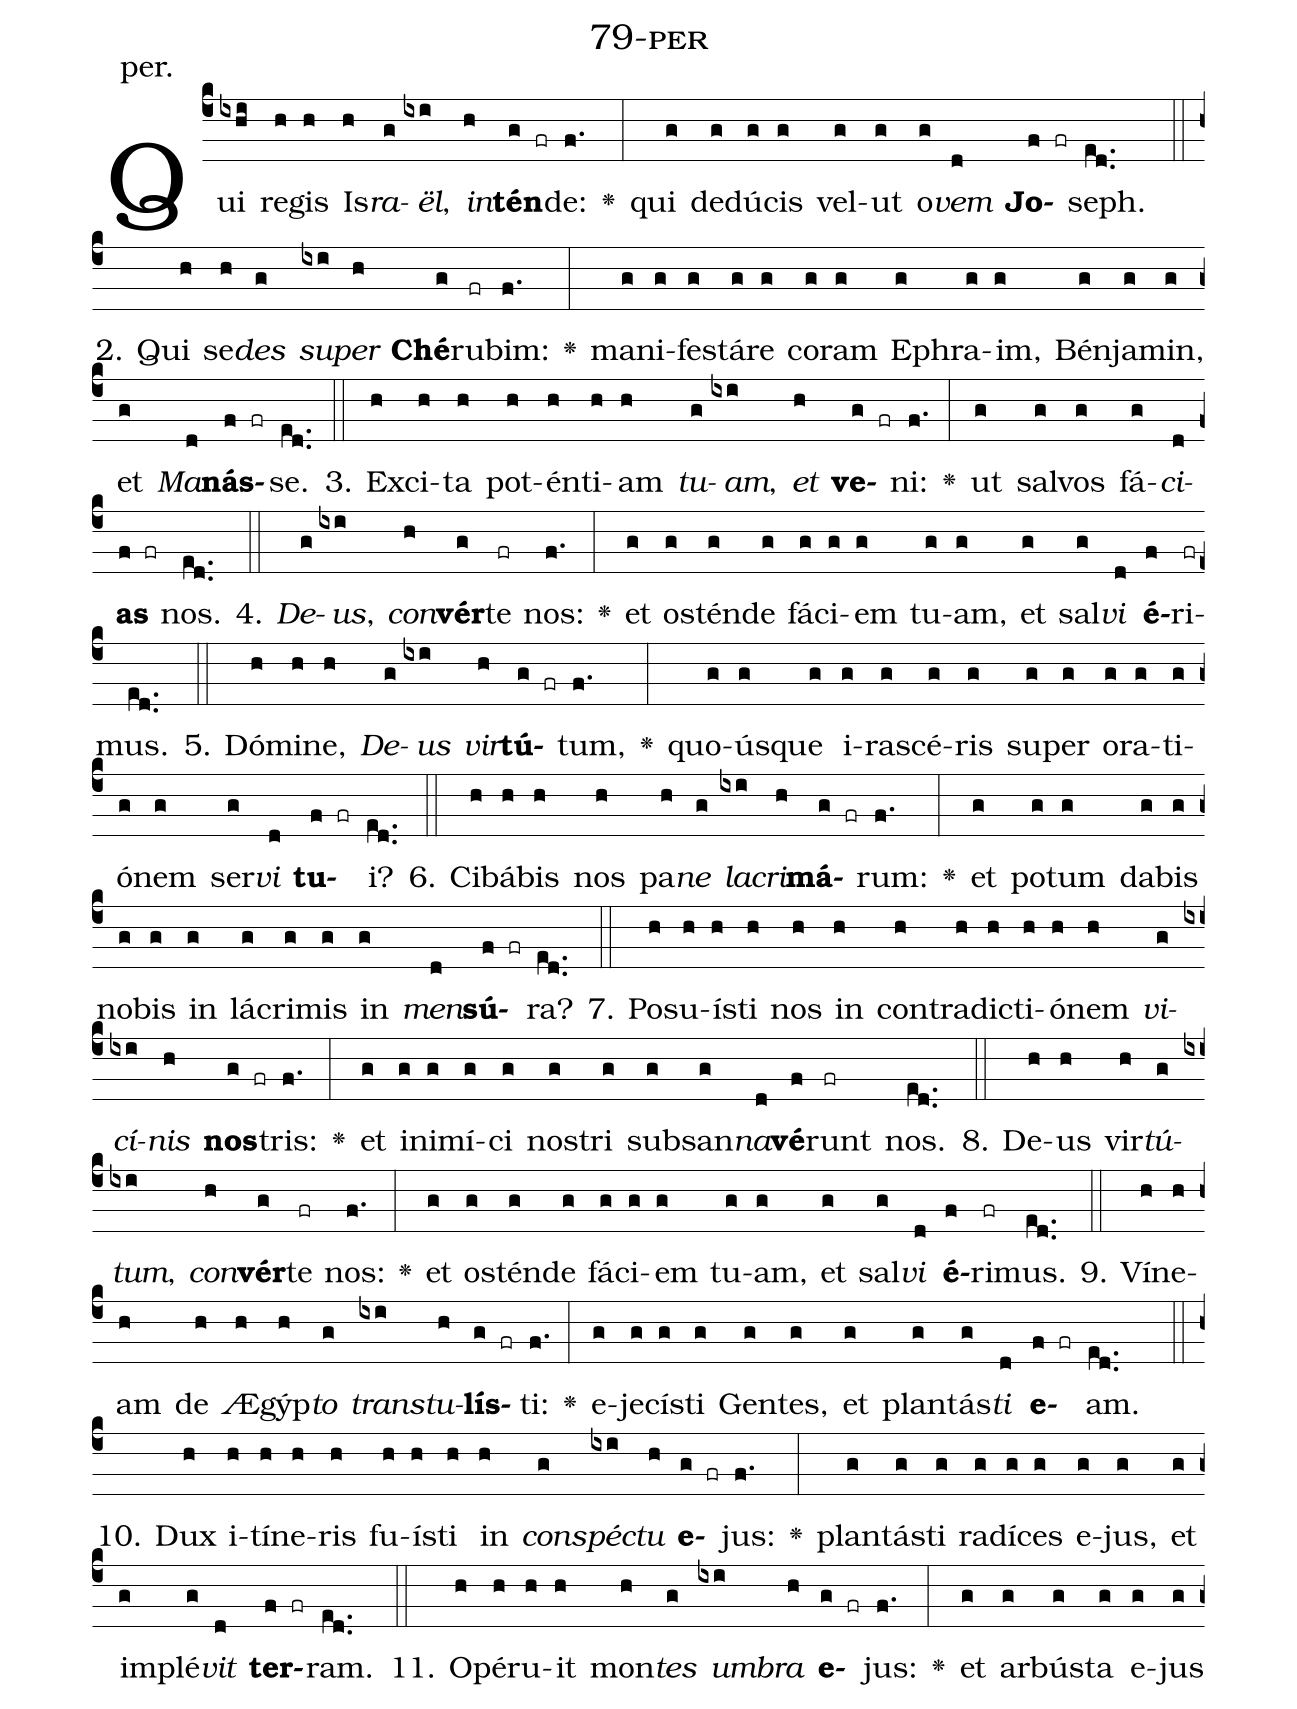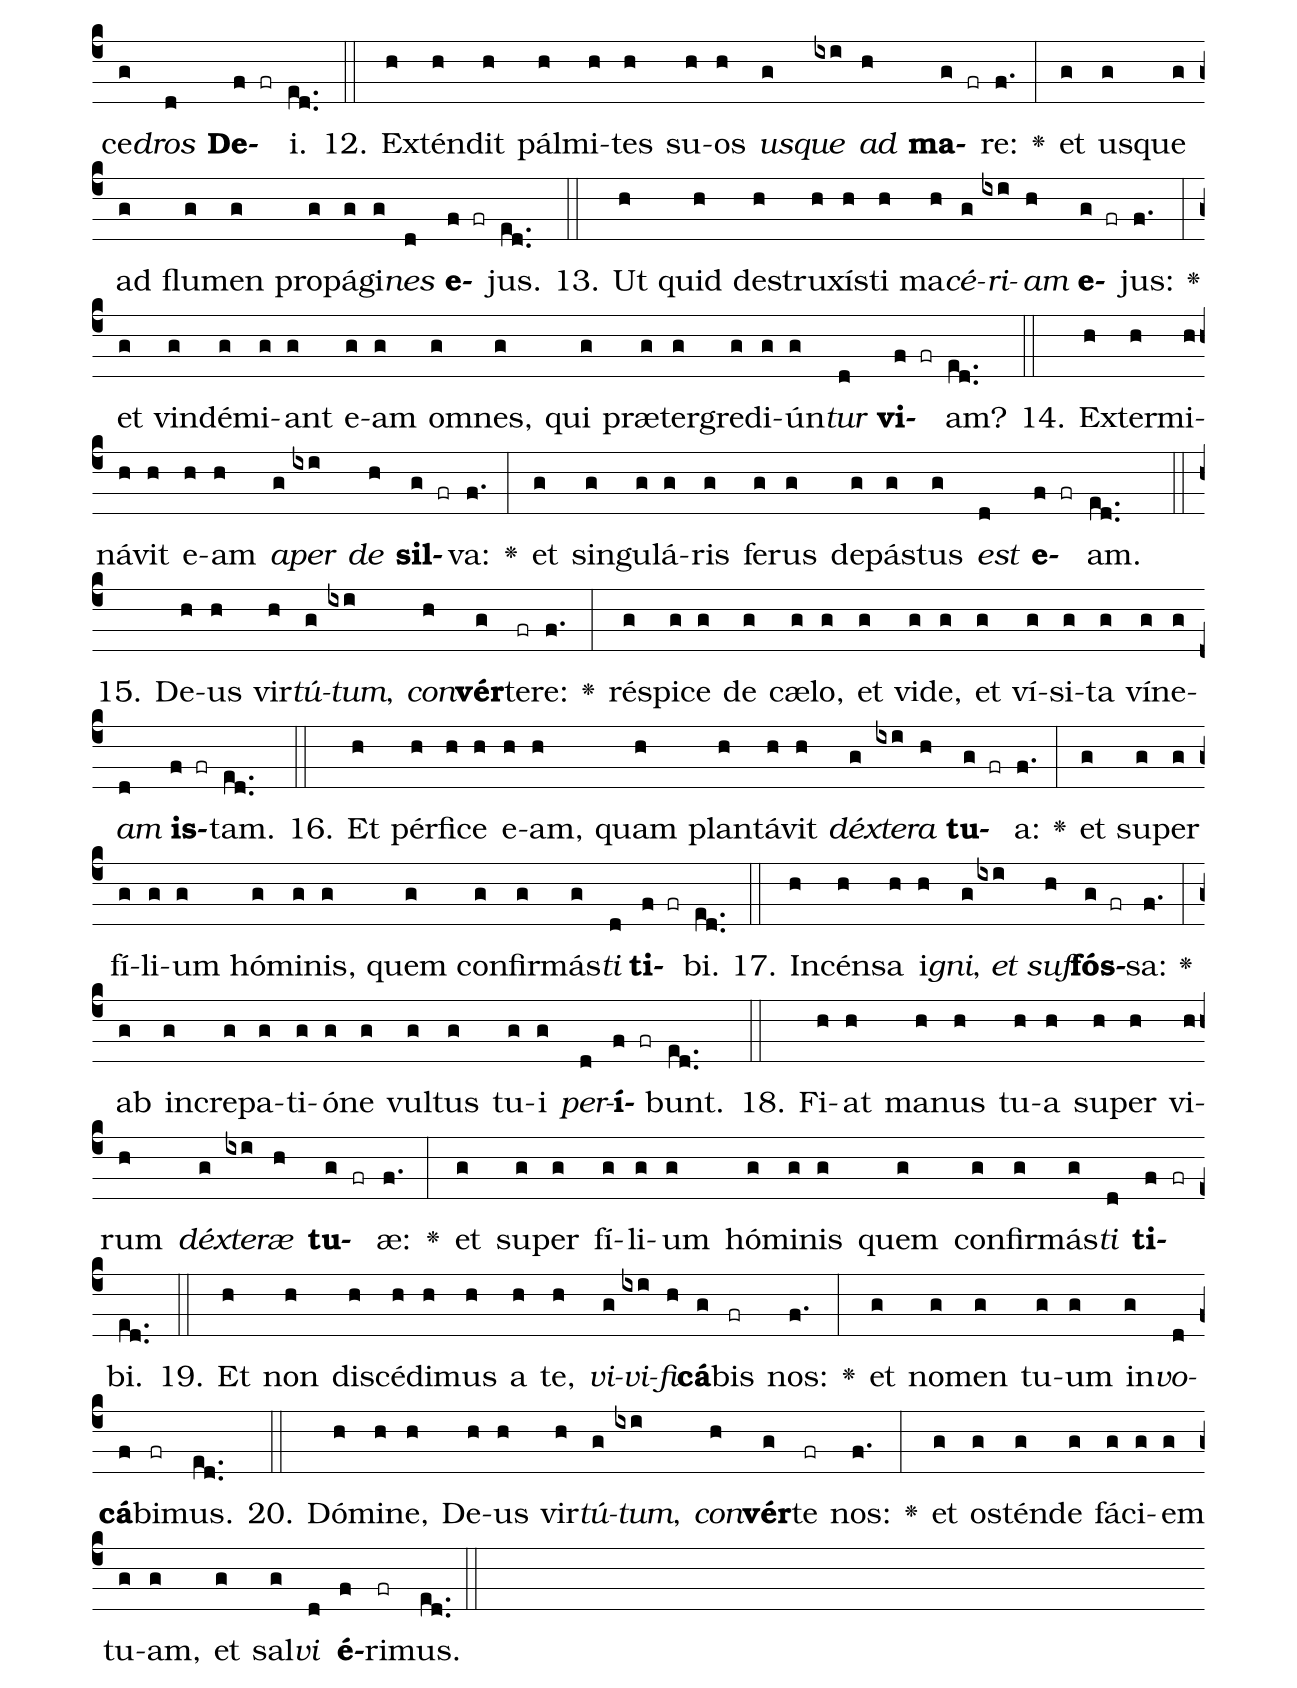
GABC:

name: 79-per;
annotation: per.;
%%
(c4)Qui(ixhi) re(h)gis(h) Is(h)<i>ra</i>(g)<i>ël</i>,(ixi) <i>in</i>(h)<b>tén</b>(g fr)de:(f.) <v>\greheightstar</v>(:) qui(g) de(g)dú(g)cis(g) vel(g)ut(g) o(g)<i>vem</i>(d) <b>Jo</b>(f fr)seph.(ed..) (::)
2. Qui(h) se(h)<i>des</i>(g) <i>su</i>(ixi)<i>per</i>(h) <b>Ché</b>(g)ru(fr)bim:(f.) <v>\greheightstar</v>(:) ma(g)ni(g)fes(g)tá(g)re(g) co(g)ram(g) E(g)phra(g)im,(g) Bén(g)ja(g)min,(g) et(g) <i>Ma</i>(d)<b>nás</b>(f fr)se.(ed..) (::)
3. Ex(h)ci(h)ta(h) pot(h)én(h)ti(h)am(h) <i>tu</i>(g)<i>am</i>,(ixi) <i>et</i>(h) <b>ve</b>(g fr)ni:(f.) <v>\greheightstar</v>(:) ut(g) sal(g)vos(g) fá(g)<i>ci</i>(d)<b>as</b>(f fr) nos.(ed..) (::)
4. <i>De</i>(g)<i>us</i>,(ixi) <i>con</i>(h)<b>vér</b>(g)te(fr) nos:(f.) <v>\greheightstar</v>(:) et(g) os(g)tén(g)de(g) fá(g)ci(g)em(g) tu(g)am,(g) et(g) sal(g)<i>vi</i>(d) <b>é</b>(f)ri(fr)mus.(ed..) (::)
5. Dó(h)mi(h)ne,(h) <i>De</i>(g)<i>us</i>(ixi) <i>vir</i>(h)<b>tú</b>(g fr)tum,(f.) <v>\greheightstar</v>(:) quo(g)ús(g)que(g) i(g)ra(g)scé(g)ris(g) su(g)per(g) o(g)ra(g)ti(g)ó(g)nem(g) ser(g)<i>vi</i>(d) <b>tu</b>(f fr)i?(ed..) (::)
6. Ci(h)bá(h)bis(h) nos(h) pa(h)<i>ne</i>(g) <i>la</i>(ixi)<i>cri</i>(h)<b>má</b>(g fr)rum:(f.) <v>\greheightstar</v>(:) et(g) po(g)tum(g) da(g)bis(g) no(g)bis(g) in(g) lá(g)cri(g)mis(g) in(g) <i>men</i>(d)<b>sú</b>(f fr)ra?(ed..) (::)
7. Po(h)su(h)ís(h)ti(h) nos(h) in(h) con(h)tra(h)dic(h)ti(h)ó(h)nem(h) <i>vi</i>(g)<i>cí</i>(ixi)<i>nis</i>(h) <b>nos</b>(g fr)tris:(f.) <v>\greheightstar</v>(:) et(g) in(g)i(g)mí(g)ci(g) nos(g)tri(g) sub(g)san(g)<i>na</i>(d)<b>vé</b>(f)runt(fr) nos.(ed..) (::)
8. De(h)us(h) vir(h)<i>tú</i>(g)<i>tum</i>,(ixi) <i>con</i>(h)<b>vér</b>(g)te(fr) nos:(f.) <v>\greheightstar</v>(:) et(g) os(g)tén(g)de(g) fá(g)ci(g)em(g) tu(g)am,(g) et(g) sal(g)<i>vi</i>(d) <b>é</b>(f)ri(fr)mus.(ed..) (::)
9. Ví(h)ne(h)am(h) de(h) Æ(h)gýp(h)<i>to</i>(g) <i>trans</i>(ixi)<i>tu</i>(h)<b>lís</b>(g fr)ti:(f.) <v>\greheightstar</v>(:) e(g)je(g)cís(g)ti(g) Gen(g)tes,(g) et(g) plan(g)tás(g)<i>ti</i>(d) <b>e</b>(f fr)am.(ed..) (::)
10. Dux(h) i(h)tí(h)ne(h)ris(h) fu(h)ís(h)ti(h) in(h) <i>con</i>(g)<i>spéc</i>(ixi)<i>tu</i>(h) <b>e</b>(g fr)jus:(f.) <v>\greheightstar</v>(:) plan(g)tás(g)ti(g) ra(g)dí(g)ces(g) e(g)jus,(g) et(g) im(g)plé(g)<i>vit</i>(d) <b>ter</b>(f fr)ram.(ed..) (::)
11. O(h)pé(h)ru(h)it(h) mon(h)<i>tes</i>(g) <i>um</i>(ixi)<i>bra</i>(h) <b>e</b>(g fr)jus:(f.) <v>\greheightstar</v>(:) et(g) ar(g)bús(g)ta(g) e(g)jus(g) ce(g)<i>dros</i>(d) <b>De</b>(f fr)i.(ed..) (::)
12. Ex(h)tén(h)dit(h) pál(h)mi(h)tes(h) su(h)os(h) <i>us</i>(g)<i>que</i>(ixi) <i>ad</i>(h) <b>ma</b>(g fr)re:(f.) <v>\greheightstar</v>(:) et(g) us(g)que(g) ad(g) flu(g)men(g) pro(g)pá(g)gi(g)<i>nes</i>(d) <b>e</b>(f fr)jus.(ed..) (::)
13. Ut(h) quid(h) de(h)stru(h)xís(h)ti(h) ma(h)<i>cé</i>(g)<i>ri</i>(ixi)<i>am</i>(h) <b>e</b>(g fr)jus:(f.) <v>\greheightstar</v>(:) et(g) vin(g)dé(g)mi(g)ant(g) e(g)am(g) om(g)nes,(g) qui(g) præ(g)ter(g)gre(g)di(g)ún(g)<i>tur</i>(d) <b>vi</b>(f fr)am?(ed..) (::)
14. Ex(h)ter(h)mi(h)ná(h)vit(h) e(h)am(h) <i>a</i>(g)<i>per</i>(ixi) <i>de</i>(h) <b>sil</b>(g fr)va:(f.) <v>\greheightstar</v>(:) et(g) sin(g)gu(g)lá(g)ris(g) fe(g)rus(g) de(g)pás(g)tus(g) <i>est</i>(d) <b>e</b>(f fr)am.(ed..) (::)
15. De(h)us(h) vir(h)<i>tú</i>(g)<i>tum</i>,(ixi) <i>con</i>(h)<b>vér</b>(g)te(fr)re:(f.) <v>\greheightstar</v>(:) ré(g)spi(g)ce(g) de(g) cæ(g)lo,(g) et(g) vi(g)de,(g) et(g) ví(g)si(g)ta(g) ví(g)ne(g)<i>am</i>(d) <b>is</b>(f fr)tam.(ed..) (::)
16. Et(h) pér(h)fi(h)ce(h) e(h)am,(h) quam(h) plan(h)tá(h)vit(h) <i>déx</i>(g)<i>te</i>(ixi)<i>ra</i>(h) <b>tu</b>(g fr)a:(f.) <v>\greheightstar</v>(:) et(g) su(g)per(g) fí(g)li(g)um(g) hó(g)mi(g)nis,(g) quem(g) con(g)fir(g)más(g)<i>ti</i>(d) <b>ti</b>(f fr)bi.(ed..) (::)
17. In(h)cén(h)sa(h) i(h)<i>gni</i>,(g) <i>et</i>(ixi) <i>suf</i>(h)<b>fós</b>(g fr)sa:(f.) <v>\greheightstar</v>(:) ab(g) in(g)cre(g)pa(g)ti(g)ó(g)ne(g) vul(g)tus(g) tu(g)i(g) <i>per</i>(d)<b>í</b>(f fr)bunt.(ed..) (::)
18. Fi(h)at(h) ma(h)nus(h) tu(h)a(h) su(h)per(h) vi(h)rum(h) <i>déx</i>(g)<i>te</i>(ixi)<i>ræ</i>(h) <b>tu</b>(g fr)æ:(f.) <v>\greheightstar</v>(:) et(g) su(g)per(g) fí(g)li(g)um(g) hó(g)mi(g)nis(g) quem(g) con(g)fir(g)más(g)<i>ti</i>(d) <b>ti</b>(f fr)bi.(ed..) (::)
19. Et(h) non(h) di(h)scé(h)di(h)mus(h) a(h) te,(h) <i>vi</i>(g)<i>vi</i>(ixi)<i>fi</i>(h)<b>cá</b>(g)bis(fr) nos:(f.) <v>\greheightstar</v>(:) et(g) no(g)men(g) tu(g)um(g) in(g)<i>vo</i>(d)<b>cá</b>(f)bi(fr)mus.(ed..) (::)
20. Dó(h)mi(h)ne,(h) De(h)us(h) vir(h)<i>tú</i>(g)<i>tum</i>,(ixi) <i>con</i>(h)<b>vér</b>(g)te(fr) nos:(f.) <v>\greheightstar</v>(:) et(g) os(g)tén(g)de(g) fá(g)ci(g)em(g) tu(g)am,(g) et(g) sal(g)<i>vi</i>(d) <b>é</b>(f)ri(fr)mus.(ed..) (::)
